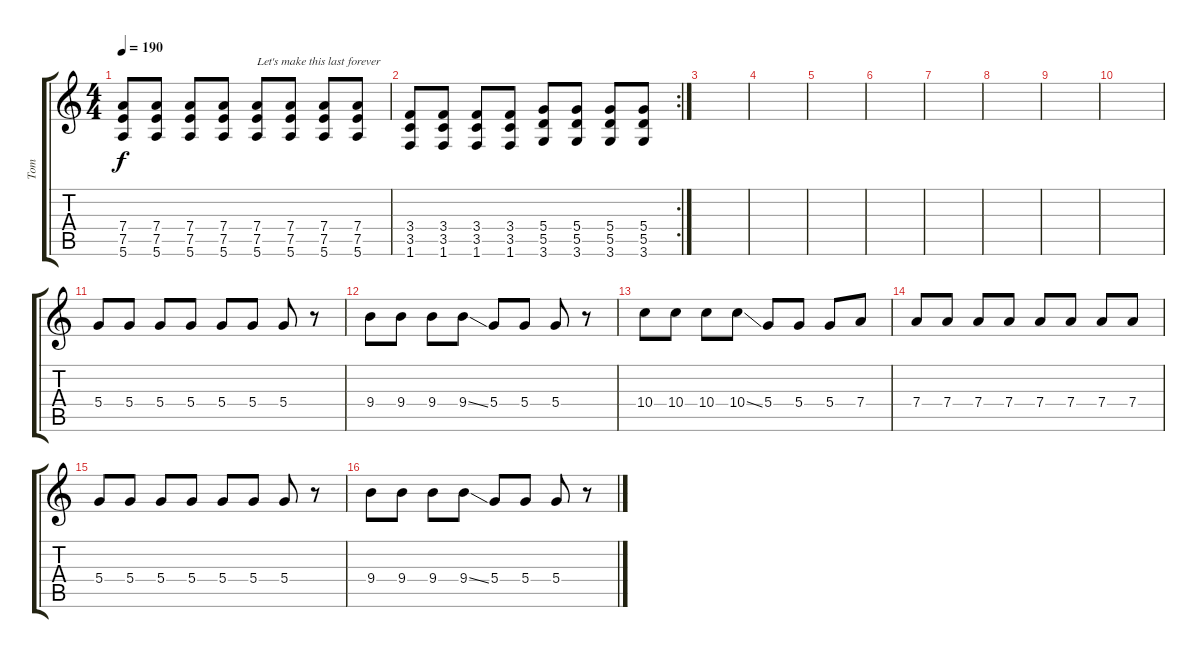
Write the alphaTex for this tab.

\track ("Tom" "Tom") {instrument overdrivenguitar}
\staff {score tabs}
\tuning (E4 B3 G3 D3 A2 E2) {hide}
\ts (4 4)
\tempo 190
\clef g2
\ks c
(7.4 7.5 5.6).8{dy f} (7.4 7.5 5.6).8 (7.4 7.5 5.6).8 (7.4 7.5 5.6).8 (7.4 7.5 5.6).8{txt "Let's make this last forever"} (7.4 7.5 5.6).8 (7.4 7.5 5.6).8 (7.4 7.5 5.6).8 |
\rc 2
(3.4 3.5 1.6).8 (3.4 3.5 1.6).8 (3.4 3.5 1.6).8 (3.4 3.5 1.6).8 (5.4 5.5 3.6).8 (5.4 5.5 3.6).8 (5.4 5.5 3.6).8 (5.4 5.5 3.6).8 |
|
|
|
|
|
|
|
|
5.4.8 5.4.8 5.4.8 5.4.8 5.4.8 5.4.8 5.4.8 r.8 |
9.4.8 9.4.8 9.4.8 9.4{ss}.8 5.4.8 5.4.8 5.4.8 r.8 |
10.4.8 10.4.8 10.4.8 10.4{ss}.8 5.4.8 5.4.8 5.4.8 7.4.8 |
7.4.8 7.4.8 7.4.8 7.4.8 7.4.8 7.4.8 7.4.8 7.4.8 |
5.4.8 5.4.8 5.4.8 5.4.8 5.4.8 5.4.8 5.4.8 r.8 |
9.4.8 9.4.8 9.4.8 9.4{ss}.8 5.4.8 5.4.8 5.4.8 r.8
